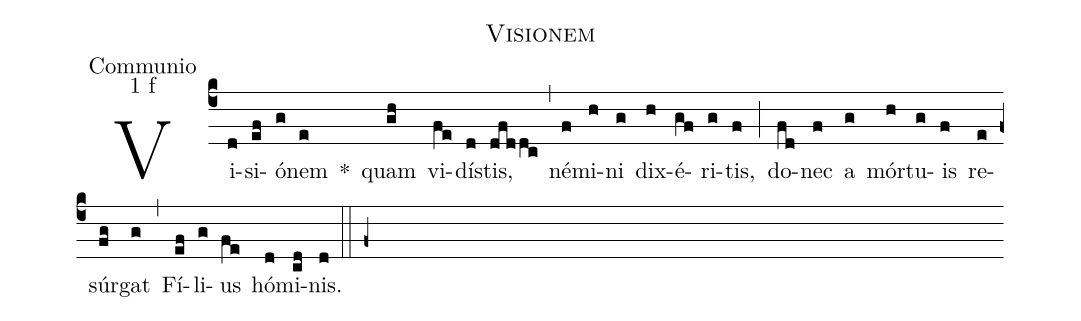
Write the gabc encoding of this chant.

name: Visionem;
office-part: Communio;
mode: 1;
mode-differentia: f;
%%
(c4)

Vi(d)si(ef)ó(g)nem(e) *() quam(gh) vi(fe)dí(d)stis,(dfddc) (,) né(f)mi(h)ni(g) dix(h)é(gf)ri(g)tis,(f) (;) do(fd)nec(f) a(g) mór(h)tu(g)is(f) re(e)súr(fg)gat(g) (,) Fí(ef)li(g)us(fe) hó(d)mi(cd)nis.(d)

(::)

(f+)
